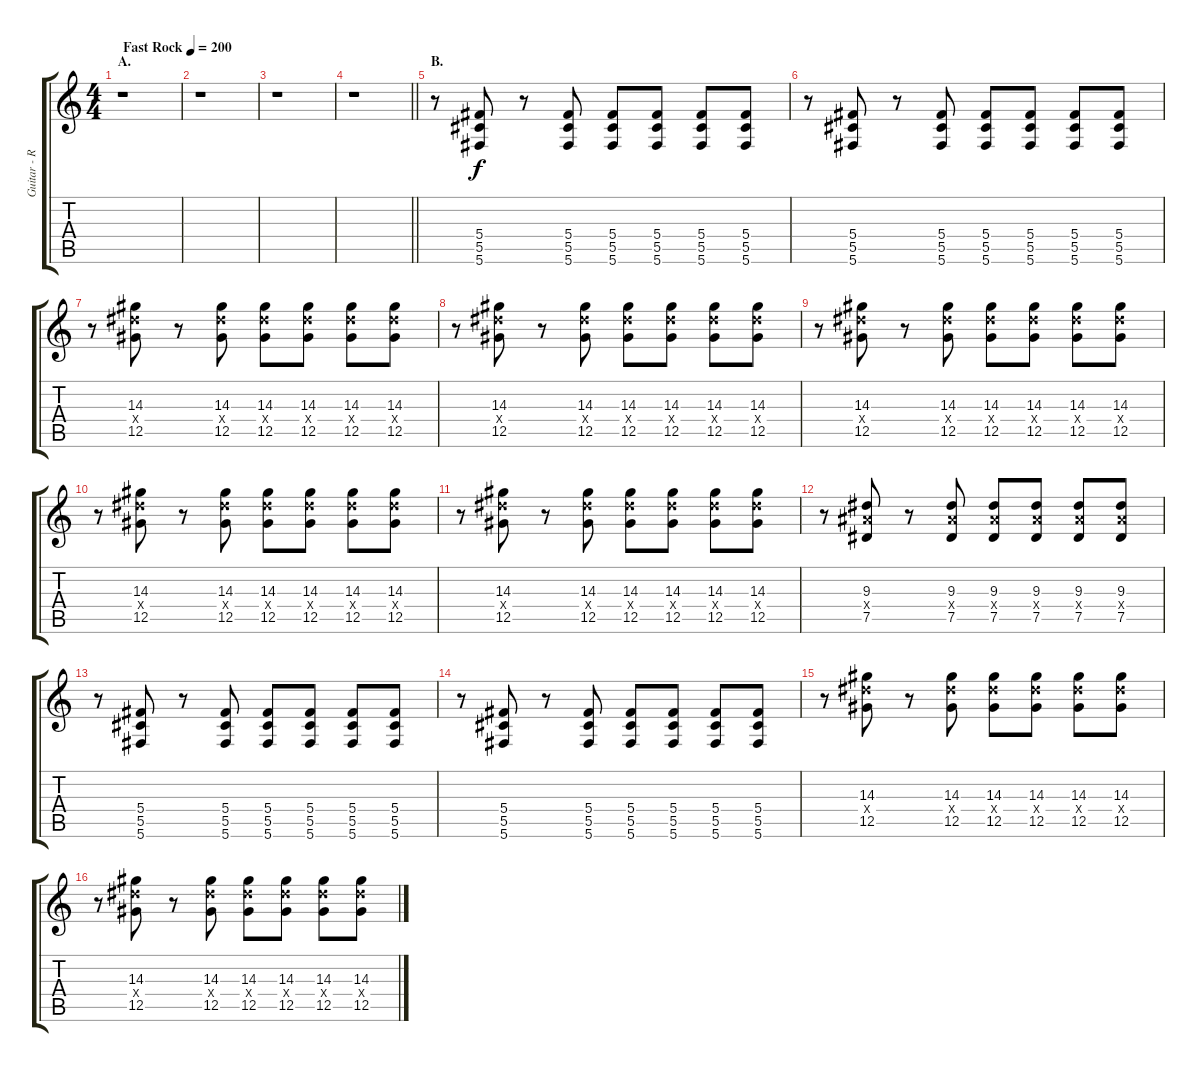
\track ("Guitar - Right" "Guitar - R") {instrument distortionguitar}
\staff {score tabs}
\tuning (Eb4 Bb3 Gb3 Db3 Ab2 Db2) {hide}
\ts (4 4)
\section ("" "A.")
\tempo (200 "Fast Rock")
\clef g2
\ks c
r.1{dy f instrument distortionguitar} |
r.1 |
r.1 |
\barLineRight lightlight
r.1 |
\section ("" "B.")
r.8 (5.4 5.5 5.6).8 r.8 (5.4 5.5 5.6).8 (5.4 5.5 5.6).8 (5.4 5.5 5.6).8 (5.4 5.5 5.6).8 (5.4 5.5 5.6).8 |
r.8 (5.4 5.5 5.6).8 r.8 (5.4 5.5 5.6).8 (5.4 5.5 5.6).8 (5.4 5.5 5.6).8 (5.4 5.5 5.6).8 (5.4 5.5 5.6).8 |
r.8 (14.3 14.4{x} 12.5).8 r.8 (14.3 14.4{x} 12.5).8 (14.3 14.4{x} 12.5).8 (14.3 14.4{x} 12.5).8 (14.3 14.4{x} 12.5).8 (14.3 14.4{x} 12.5).8 |
r.8 (14.3 14.4{x} 12.5).8 r.8 (14.3 14.4{x} 12.5).8 (14.3 14.4{x} 12.5).8 (14.3 14.4{x} 12.5).8 (14.3 14.4{x} 12.5).8 (14.3 14.4{x} 12.5).8 |
r.8 (14.3 14.4{x} 12.5).8 r.8 (14.3 14.4{x} 12.5).8 (14.3 14.4{x} 12.5).8 (14.3 14.4{x} 12.5).8 (14.3 14.4{x} 12.5).8 (14.3 14.4{x} 12.5).8 |
r.8 (14.3 14.4{x} 12.5).8 r.8 (14.3 14.4{x} 12.5).8 (14.3 14.4{x} 12.5).8 (14.3 14.4{x} 12.5).8 (14.3 14.4{x} 12.5).8 (14.3 14.4{x} 12.5).8 |
r.8 (14.3 14.4{x} 12.5).8 r.8 (14.3 14.4{x} 12.5).8 (14.3 14.4{x} 12.5).8 (14.3 14.4{x} 12.5).8 (14.3 14.4{x} 12.5).8 (14.3 14.4{x} 12.5).8 |
r.8 (9.3 9.4{x} 7.5).8 r.8 (9.3 9.4{x} 7.5).8 (9.3 9.4{x} 7.5).8 (9.3 9.4{x} 7.5).8 (9.3 9.4{x} 7.5).8 (9.3 9.4{x} 7.5).8 |
r.8 (5.4 5.5 5.6).8 r.8 (5.4 5.5 5.6).8 (5.4 5.5 5.6).8 (5.4 5.5 5.6).8 (5.4 5.5 5.6).8 (5.4 5.5 5.6).8 |
r.8 (5.4 5.5 5.6).8 r.8 (5.4 5.5 5.6).8 (5.4 5.5 5.6).8 (5.4 5.5 5.6).8 (5.4 5.5 5.6).8 (5.4 5.5 5.6).8 |
r.8 (14.3 14.4{x} 12.5).8 r.8 (14.3 14.4{x} 12.5).8 (14.3 14.4{x} 12.5).8 (14.3 14.4{x} 12.5).8 (14.3 14.4{x} 12.5).8 (14.3 14.4{x} 12.5).8 |
r.8 (14.3 14.4{x} 12.5).8 r.8 (14.3 14.4{x} 12.5).8 (14.3 14.4{x} 12.5).8 (14.3 14.4{x} 12.5).8 (14.3 14.4{x} 12.5).8 (14.3 14.4{x} 12.5).8
